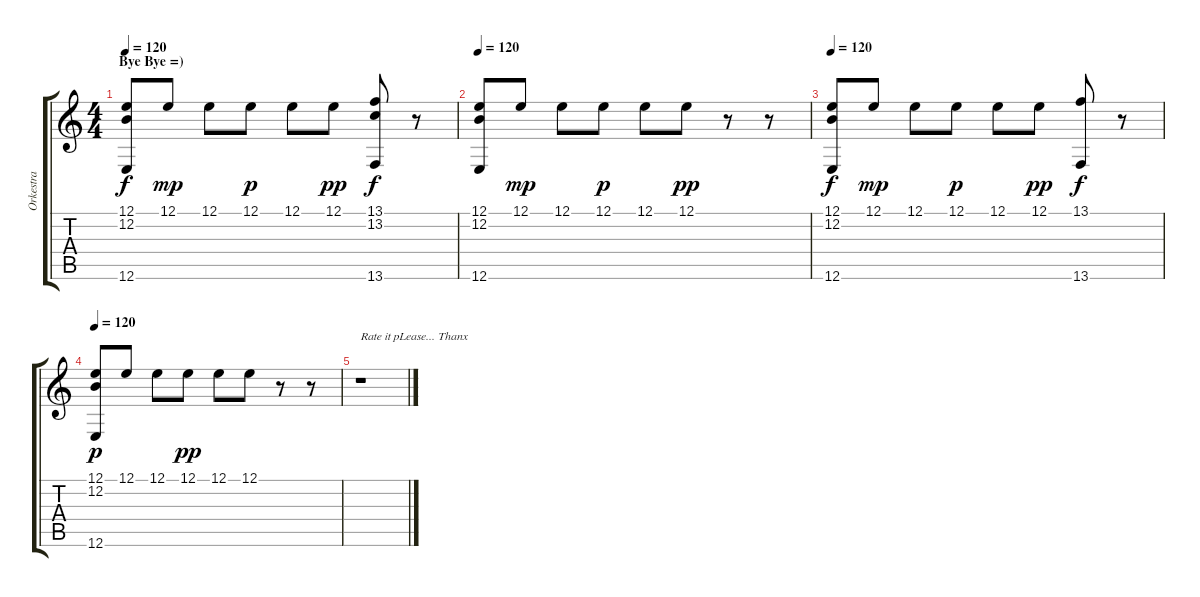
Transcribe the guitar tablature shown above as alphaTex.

\track ("Orkestra" "Orkestra") {instrument orchestrahit}
\staff {score tabs}
\tuning (E4 B3 G3 D3 A2 E2) {hide}
\ts (4 4)
\section ("" "Bye Bye =)")
\tempo 120
\clef g2
\ks c
(12.1 12.2 12.6).8{dy f balance 8} 12.1.8{dy mp balance 2} 12.1.8{balance 16} 12.1.8{dy p balance 0} 12.1.8{balance 16} 12.1.8{dy pp balance 0} (13.1 13.2 13.6).8{dy f} r.8 |
\tempo 120
(12.1 12.2 12.6).8{balance 8} 12.1.8{dy mp balance 2} 12.1.8{balance 16} 12.1.8{dy p balance 0} 12.1.8{balance 16} 12.1.8{dy pp balance 0} r.8 r.8 |
\tempo 120
(12.1 12.2 12.6).8{dy f balance 8} 12.1.8{dy mp balance 2} 12.1.8{balance 16} 12.1.8{dy p balance 0} 12.1.8{balance 16} 12.1.8{dy pp balance 0} (13.1 13.6).8{dy f} r.8 |
\tempo 120
(12.1 12.2 12.6).8{dy p balance 8} 12.1.8{balance 2} 12.1.8{balance 16} 12.1.8{dy pp balance 0} 12.1.8{balance 16} 12.1.8{balance 0} r.8 r.8 |
r.1{txt "Rate it pLease... Thanx"}
